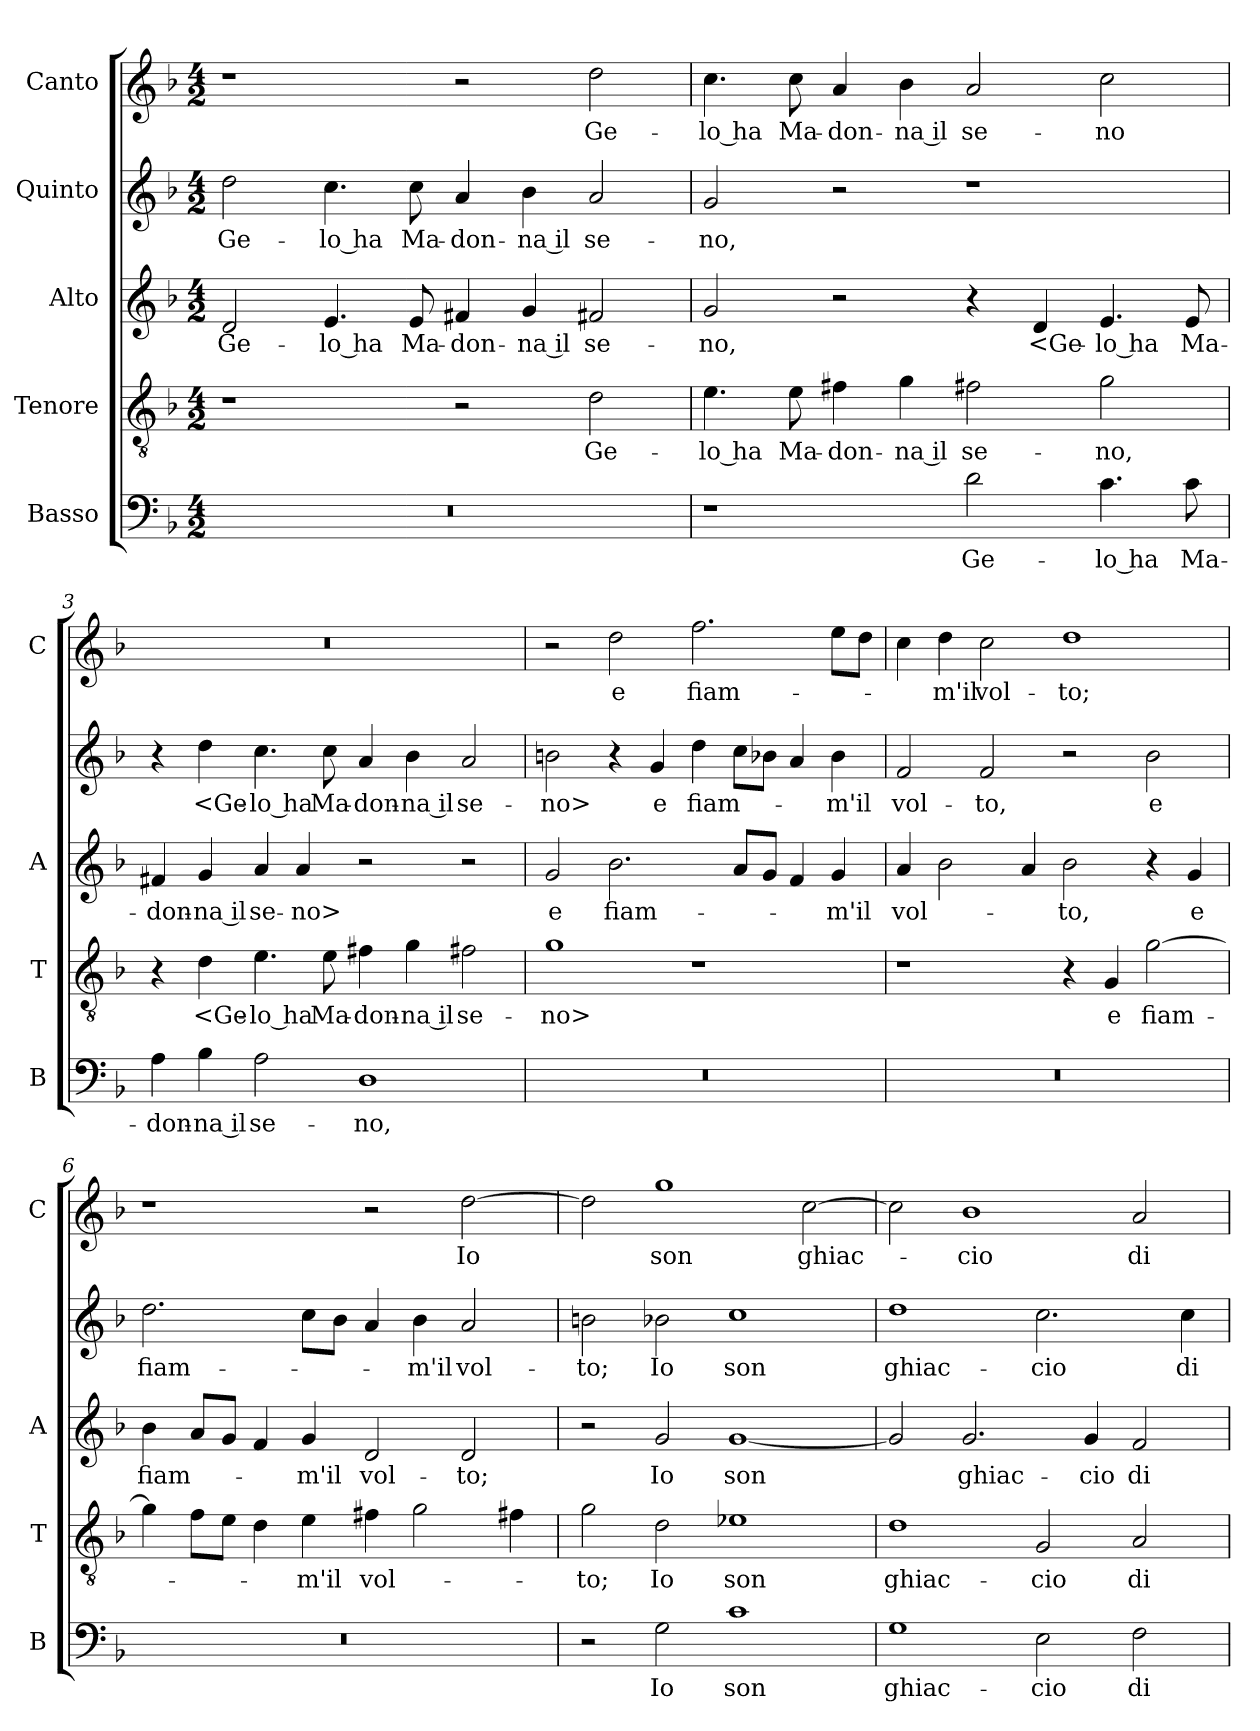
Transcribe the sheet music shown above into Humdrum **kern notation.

**kern	**text	**kern	**text	**kern	**text	**kern	**text	**kern	**text
*part5	*part5	*part4	*part4	*part3	*part3	*part2	*part2	*part1	*part1
*staff5	*staff5	*staff4	*staff4	*staff3	*staff3	*staff2	*staff2	*staff1	*staff1
*I"Basso	*	*I"Tenore	*	*I"Alto	*	*I"Quinto	*	*I"Canto	*
*I'B	*	*I'T	*	*I'A	*	*	*	*I'C	*
*clefF4	*	*clefGv2	*	*clefG2	*	*clefG2	*	*clefG2	*
*k[b-]	*	*k[b-]	*	*k[b-]	*	*k[b-]	*	*k[b-]	*
*M4/2	*	*M4/2	*	*M4/2	*	*M4/2	*	*M4/2	*
=1	=1	=1	=1	=1	=1	=1	=1	=1	=1
0r	.	1r	.	2d	Ge-	2dd	Ge-	1r	.
.	.	.	.	4.e	-lo ha	4.cc	-lo ha	.	.
.	.	.	.	8e	Ma-	8cc	Ma-	.	.
.	.	2r	.	4f#X	-don-	4a	-don-	2r	.
.	.	.	.	4g	-na il	4b-	-na il	.	.
.	.	2d	Ge-	2f#X	se-	2a	se-	2dd	Ge-
=2	=2	=2	=2	=2	=2	=2	=2	=2	=2
1r	.	4.e	-lo ha	2g	-no,	2g	-no,	4.cc	-lo ha
.	.	8e	Ma-	.	.	.	.	8cc	Ma-
.	.	4f#X	-don-	2r	.	2r	.	4a	-don-
.	.	4g	-na il	.	.	.	.	4b-	-na il
2d	Ge-	2f#X	se-	4r	.	1r	.	2a	se-
.	.	.	.	4d	<Ge-	.	.	.	.
4.c	-lo ha	2g	-no,	4.e	-lo ha	.	.	2cc	-no
8c	Ma-	.	.	8e	Ma-	.	.	.	.
=3	=3	=3	=3	=3	=3	=3	=3	=3	=3
4A	-don-	4r	.	4f#X	-don-	4r	.	0r	.
4B-	-na il	4d	<Ge-	4g	-na il	4dd	<Ge-	.	.
2A	se-	4.e	-lo ha	4a	se-	4.cc	-lo ha	.	.
.	.	.	.	4a	-no>	.	.	.	.
.	.	8e	Ma-	.	.	8cc	Ma-	.	.
1D	-no,	4f#X	-don-	2r	.	4a	-don-	.	.
.	.	4g	-na il	.	.	4b-	-na il	.	.
.	.	2f#X	se-	2r	.	2a	se-	.	.
=4	=4	=4	=4	=4	=4	=4	=4	=4	=4
0r	.	1g	-no>	2g	e	2bn	-no>	2r	.
.	.	.	.	2.b-	fiam-	4r	.	2dd	e
.	.	.	.	.	.	4g	e	.	.
.	.	1r	.	.	.	4dd	fiam-	2.ff	fiam-
.	.	.	.	8aL	.	8ccL	.	.	.
.	.	.	.	8gJ	.	8b-XJ	.	.	.
.	.	.	.	4f	.	4a	.	.	.
.	.	.	.	4g	-m'il	4b-	-m'il	8eeL	.
.	.	.	.	.	.	.	.	8ddJ	.
=5	=5	=5	=5	=5	=5	=5	=5	=5	=5
0r	.	1r	.	4a	vol-	2f	vol-	4cc	.
.	.	.	.	2b-	.	.	.	4dd	-m'il
.	.	.	.	.	.	2f	-to,	2cc	vol-
.	.	.	.	4a	.	.	.	.	.
.	.	4r	.	2b-	-to,	2r	.	1dd	-to;
.	.	4G	e	.	.	.	.	.	.
.	.	[2g	fiam-	4r	.	2b-	e	.	.
.	.	.	.	4g	e	.	.	.	.
=6	=6	=6	=6	=6	=6	=6	=6	=6	=6
0r	.	4g]	.	4b-	fiam-	2.dd	fiam-	1r	.
.	.	8fL	.	8aL	.	.	.	.	.
.	.	8eJ	.	8gJ	.	.	.	.	.
.	.	4d	.	4f	.	.	.	.	.
.	.	4e	-m'il	4g	-m'il	8ccL	.	.	.
.	.	.	.	.	.	8b-J	.	.	.
.	.	4f#X	vol-	2d	vol-	4a	.	2r	.
.	.	2g	.	.	.	4b-	-m'il	.	.
.	.	.	.	2d	-to;	2a	vol-	[2dd	Io
.	.	4f#X	.	.	.	.	.	.	.
=7	=7	=7	=7	=7	=7	=7	=7	=7	=7
2r	.	2g	-to;	2r	.	2bn	-to;	2dd]	.
2G	Io	2d	Io	2g	Io	2b-X	Io	1gg	son
1c	son	1e-X	son	[1g	son	1cc	son	.	.
.	.	.	.	.	.	.	.	[2cc	ghiac-
=8	=8	=8	=8	=8	=8	=8	=8	=8	=8
1G	ghiac-	1d	ghiac-	2g]	.	1dd	ghiac-	2cc]	.
.	.	.	.	2.g	ghiac-	.	.	1b-	-cio
2E	-cio	2G	-cio	.	.	2.cc	-cio	.	.
.	.	.	.	4g	-cio	.	.	.	.
2F	di	2A	di	2f	di	.	.	2a	di
.	.	.	.	.	.	4cc	di	.	.
=	=	=	=	=	=	=	=	=	=
*-	*-	*-	*-	*-	*-	*-	*-	*-	*-
